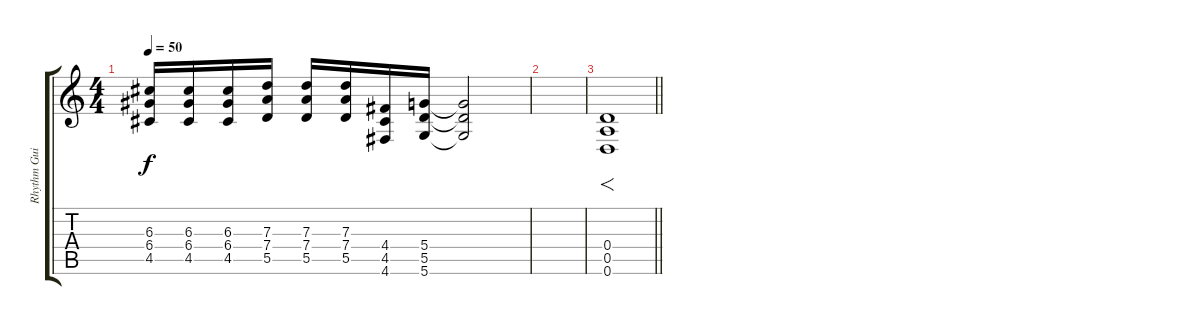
\track ("Rhythm Guitar" "Rhythm Gui") {instrument electricguitarjazz}
\staff {score tabs}
\tuning (E4 B3 G3 D3 A2 D2) {hide}
\ts (4 4)
\tempo 50
\clef g2
\ks c
(6.3 6.4 4.5).16{dy f} (6.3 6.4 4.5).16 (6.3 6.4 4.5).16 (7.3 7.4 5.5).16 (7.3 7.4 5.5).16 (7.3 7.4 5.5).16 (4.4 4.5 4.6).16 (5.4 5.5 5.6).16 (5.4{t} 5.5{t} 5.6{t}).2 |
|
\barLineRight lightlight
(0.4 0.5 0.6).1{f}
